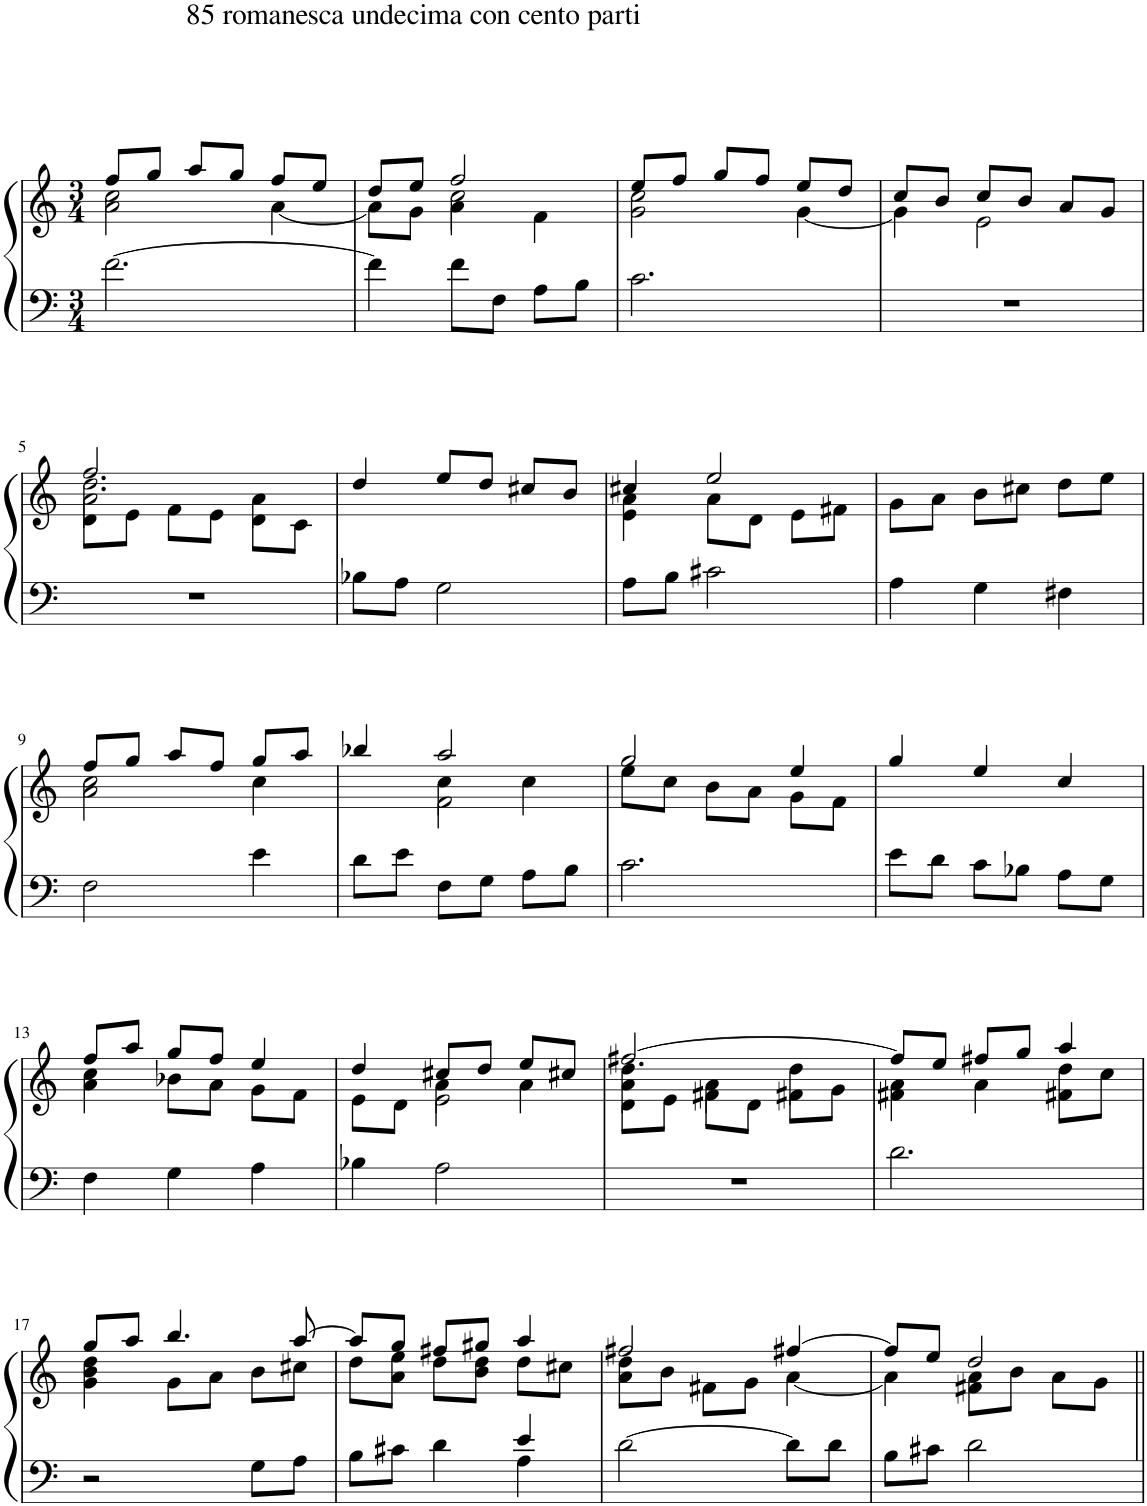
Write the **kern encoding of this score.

**kern	**kern
*part1	*part1
*staff2	*staff1
*I"Piano	*
*I'Pno.	*
*clefF4	*clefG2
*k[]	*k[]
*M3/4	*M3/4
=1	=1
*	*^
[2.f\	8ff/L	2a\ 2cc\
.	8gg/J	.
.	8aa/L	.
.	8gg/J	.
.	8ff/L	[4a\
.	8ee/J	.
=2	=2	=2
*	*	*^
4f\]	8dd/L	8a\L]	4ryy
.	8ee/J	8g\J	.
8f\L	2ff/	4a\	2cc\
8F\J	.	.	.
8A\L	.	4f\	.
8B\J	.	.	.
*	*	*v	*v
=3	=3	=3
2.c\	8ee/L	2g\ 2cc\
.	8ff/J	.
.	8gg/L	.
.	8ff/J	.
.	8ee/L	[4g\
.	8dd/J	.
=4	=4	=4
2.r	8cc/L	4g\]
.	8b/J	.
.	8cc/L	2e\
.	8b/J	.
.	8a/L	.
.	8g/J	.
!!LO:LB:g=z
=5	=5	=5
*	*^	*^
2.r	2.ff/	2.dd\	2a\	8d\L
.	.	.	.	8e\J
.	.	.	.	8f\L
.	.	.	.	8e\J
.	.	.	4a\	8d\L
.	.	.	.	8c\J
*	*v	*v	*v	*v
=6	=6
8B-X\L	4dd/
8A\J	.
2G\	8ee/L
.	8dd/J
.	8cc#X/L
.	8b/J
=7	=7
*	*^
8A\L	4cc#X/	4e\ 4a\
8B\J	.	.
2c#X\	2ee/	8a\L
.	.	8d\J
.	.	8e\L
.	.	8f#X\J
*	*v	*v
=8	=8
4A\	8g\L
.	8a\J
4G\	8b\L
.	8cc#X\J
4F#X\	8dd\L
.	8ee\J
!!LO:LB:g=z
=9	=9
*	*^
2F\	8ff/L	2a\ 2cc\
.	8gg/J	.
.	8aa/L	.
.	8ff/J	.
4e\	8gg/L	4cc\
.	8aa/J	.
=10	=10	=10
*	*	*^
8d\L	4bb-X/	4ryy	4ryy
8e\J	.	.	.
8F\L	2aa/	4cc\	2f\
8G\J	.	.	.
8A\L	.	4cc\	.
8B\J	.	.	.
*	*	*v	*v
=11	=11	=11
2.c\	2gg/	8ee\L
.	.	8cc\J
.	.	8b\L
.	.	8a\J
.	4ee/	8g\L
.	.	8f\J
*	*v	*v
=12	=12
8e\L	4gg/
8d\J	.
8c\L	4ee/
8B-X\J	.
8A\L	4cc/
8G\J	.
!!LO:LB:g=z
=13	=13
*	*^
4F\	8ff/L	4a\ 4cc\
.	8aa/J	.
4G\	8gg/L	8b-X\L
.	8ff/J	8a\J
4A\	4ee/	8g\L
.	.	8f\J
=14	=14	=14
*	*	*^
4B-X\	4dd/	8e\L	4ryy
.	.	8d\J	.
2A\	8cc#X/L	4a\	2e\
.	8dd/J	.	.
.	8ee/L	4a\	.
.	8cc#X/J	.	.
=15	=15	=15	=15
2.r	[2.ff#X/	4a\ 4dd\	8d\L
.	.	.	8e\J
.	.	4a\	8f#X\L
.	.	.	8d\J
.	.	4dd\	8f#X\L
.	.	.	8g\J
*	*	*v	*v
=16	=16	=16
2.d\	8ff#/L]	4f#X\ 4a\
.	8ee/J	.
.	8ff#X/L	4a\
.	8gg/J	.
.	4aa/	8f#X\ 8dd\L
.	.	8cc\J
!!LO:LB:g=z	!!
=17	=17	=17
2r	8gg/L	4g\ 4b\ 4dd\
.	8aa/J	.
.	4.bb/	8g\L
.	.	8a\J
8G\L	.	8b\L
8A\J	[8aa/	8cc#X\J
=18	=18	=18
*^	*	*
8B\L	2ryy	8aa/L]	8dd\L
8c#X\J	.	8gg/J	8a\ 8ee\J
4d\	.	8ff#X/L	8dd\L
.	.	8gg#X/J	8b\ 8dd\J
4e/	4A\	4aa/	8dd\L
.	.	.	8cc#X\J
*v	*v	*	*
=19	=19	=19
[2d\	2ff#X/	8a\ 8dd\L
.	.	8b\J
.	.	8f#X\L
.	.	8g\J
8d\L]	[4ff#X/	[4a\
8d\J	.	.
=20	=20	=20
8B\L	8ff#/L]	4a\]
8c#X\J	8ee/J	.
2d\	2dd/	8f#X\ 8a\L
.	.	8b\J
.	.	8a\L
.	.	8g\J
*	*v	*v
=||	=||
*-	*-
